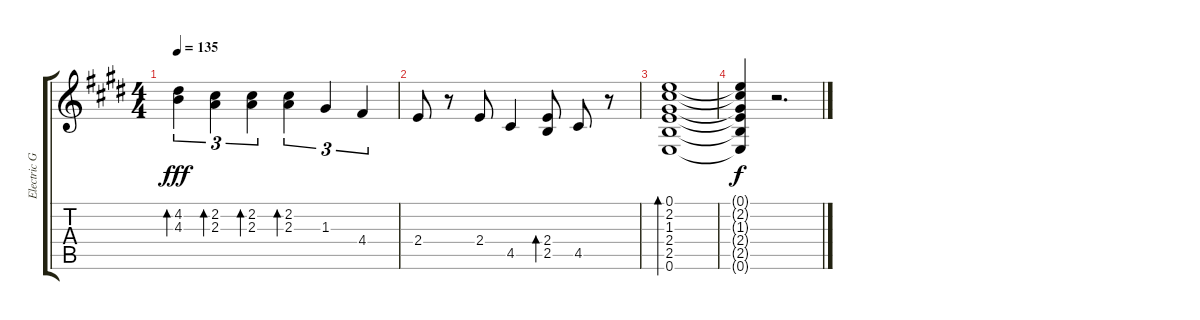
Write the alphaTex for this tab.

\track ("Electric Guitar 1" "Electric G") {instrument electricguitarjazz}
\staff {score tabs}
\tuning (E4 B3 G3 D3 A2 E2) {hide}
\ts (4 4)
\tempo 135
\clef g2
\ks e
(4.2 4.3).4{tu (3 2) bd 30 dy fff} (2.2 2.3).4{tu (3 2) bd 30} (2.2 2.3).4{tu (3 2) bd 30} (2.2 2.3).4{tu (3 2) bd 30} 1.3.4{tu (3 2)} 4.4.4{tu (3 2)} |
2.4.8 r.8 2.4.8 4.5.4 (2.4 2.5).8{bd 30} 4.5.8 r.8 |
(0.1 2.2 1.3 2.4 2.5 0.6).1{bd 120} |
(0.1{t} 2.2{t} 1.3{t} 2.4{t} 2.5{t} 0.6{t}).4{dy f} r.2{d}
